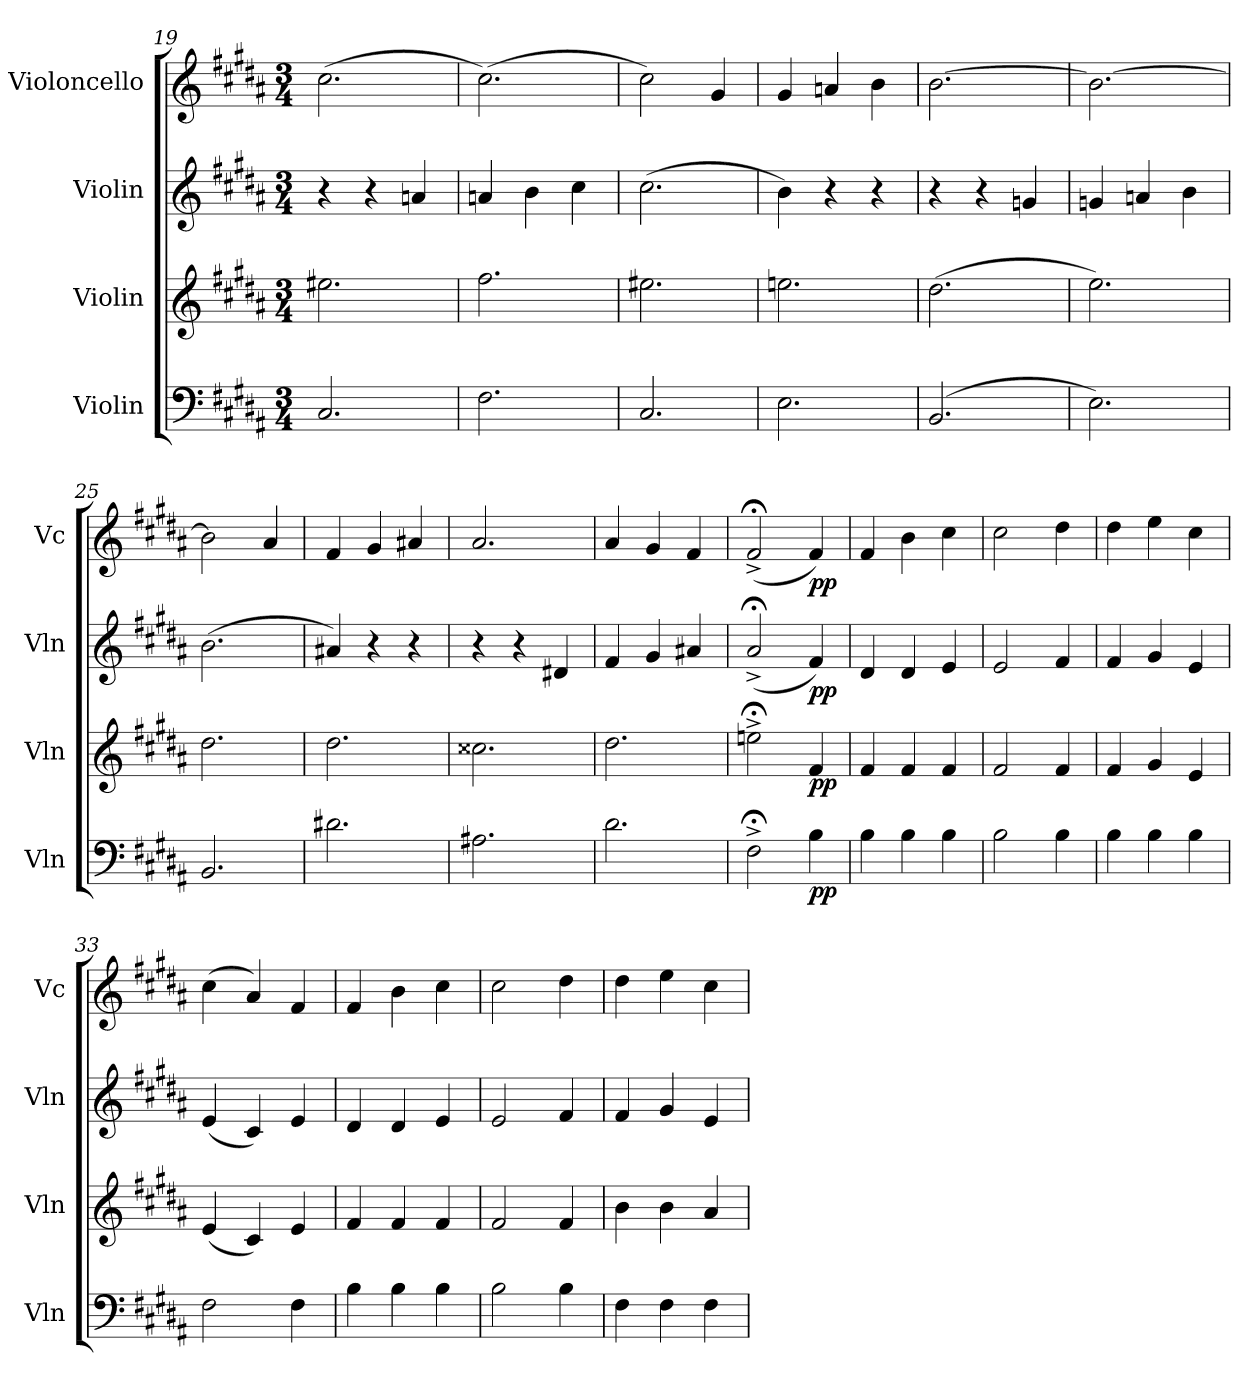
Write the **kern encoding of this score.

**kern	**dynam	**kern	**dynam	**kern	**dynam	**kern	**dynam
*part4	*part4	*part3	*part3	*part2	*part2	*part1	*part1
*staff4	*staff4	*staff3	*staff3	*staff2	*staff2	*staff1	*staff1
*I"Violin	*	*I"Violin	*	*I"Violin	*	*I"Violoncello	*
*I'Vln	*	*I'Vln	*	*I'Vln	*	*I'Vc	*
!!LO:LB:g=z
*clefF4	*	*clefG2	*	*clefG2	*	*clefG2	*
*k[f#c#g#d#a#]	*	*k[f#c#g#d#a#]	*	*k[f#c#g#d#a#]	*	*k[f#c#g#d#a#]	*
*M3/4	*	*M3/4	*	*M3/4	*	*M3/4	*
=19	=19	=19	=19	=19	=19	=19	=19
2.C#/	.	2.ee#X\	.	4r	.	(>2.cc#\	.
.	.	.	.	4r	.	.	.
.	.	.	.	4an/	.	.	.
=20	=20	=20	=20	=20	=20	=20	=20
2.F#\	.	2.ff#\	.	4an/	.	(>2.cc#\)	.
.	.	.	.	4b\	.	.	.
.	.	.	.	4cc#\	.	.	.
=21	=21	=21	=21	=21	=21	=21	=21
2.C#/	.	2.ee#X\	.	(>2.cc#\	.	2cc#\)	.
.	.	.	.	.	.	4g#/	.
=22	=22	=22	=22	=22	=22	=22	=22
2.E\	.	2.een\	.	4b\)	.	4g#/	.
.	.	.	.	4r	.	4an/	.
.	.	.	.	4r	.	4b\	.
=23	=23	=23	=23	=23	=23	=23	=23
(>2.BB/	.	(>2.dd#\	.	4r	.	[2.b\	.
.	.	.	.	4r	.	.	.
.	.	.	.	4gn/	.	.	.
=24	=24	=24	=24	=24	=24	=24	=24
2.E\)	.	2.ee\)	.	4gn/	.	2.b\_	.
.	.	.	.	4an/	.	.	.
.	.	.	.	4b\	.	.	.
=25	=25	=25	=25	=25	=25	=25	=25
2.BB/	.	2.dd#\	.	(>2.b\	.	2b\]	.
.	.	.	.	.	.	4a#/	.
=26	=26	=26	=26	=26	=26	=26	=26
2.d#X\	.	2.dd#\	.	4a#X/)	.	4f#/	.
.	.	.	.	4r	.	4g#/	.
.	.	.	.	4r	.	4a#X/	.
=27	=27	=27	=27	=27	=27	=27	=27
2.A#X\	.	2.cc##\	.	4r	.	2.a#/	.
.	.	.	.	4r	.	.	.
.	.	.	.	4d#X/	.	.	.
!!LO:PB:g=z
=28	=28	=28	=28	=28	=28	=28	=28
2.d#\	.	2.dd#\	.	4f#/	.	4a#/	.
.	.	.	.	4g#/	.	4g#/	.
.	.	.	.	4a#X/	.	4f#/	.
=29	=29	=29	=29	=29	=29	=29	=29
2F#;<^\	.	2een;<^\	.	(<2a#;<^/	.	(<2f#;<^/	.
!	!LO:DY:b	!	!LO:DY:b	!	!LO:DY:b	!	!LO:DY:b
4B\	pp	4f#/	pp	4f#/)	pp	4f#/)	pp
=30	=30	=30	=30	=30	=30	=30	=30
4B\	.	4f#/	.	4d#/	.	4f#/	.
4B\	.	4f#/	.	4d#/	.	4b\	.
4B\	.	4f#/	.	4e/	.	4cc#\	.
=31	=31	=31	=31	=31	=31	=31	=31
2B\	.	2f#/	.	2e/	.	2cc#\	.
4B\	.	4f#/	.	4f#/	.	4dd#\	.
=32	=32	=32	=32	=32	=32	=32	=32
4B\	.	4f#/	.	4f#/	.	4dd#\	.
4B\	.	4g#/	.	4g#/	.	4ee\	.
4B\	.	4e/	.	4e/	.	4cc#\	.
=33	=33	=33	=33	=33	=33	=33	=33
2F#\	.	(<4e/	.	(<4e/	.	(>4cc#\	.
.	.	4c#/)	.	4c#/)	.	4a#/)	.
4F#\	.	4e/	.	4e/	.	4f#/	.
=34	=34	=34	=34	=34	=34	=34	=34
4B\	.	4f#/	.	4d#/	.	4f#/	.
4B\	.	4f#/	.	4d#/	.	4b\	.
4B\	.	4f#/	.	4e/	.	4cc#\	.
=35	=35	=35	=35	=35	=35	=35	=35
2B\	.	2f#/	.	2e/	.	2cc#\	.
4B\	.	4f#/	.	4f#/	.	4dd#\	.
=36	=36	=36	=36	=36	=36	=36	=36
4F#\	.	4b\	.	4f#/	.	4dd#\	.
4F#\	.	4b\	.	4g#/	.	4ee\	.
4F#\	.	4a#/	.	4e/	.	4cc#\	.
=	=	=	=	=	=	=	=
*-	*-	*-	*-	*-	*-	*-	*-
